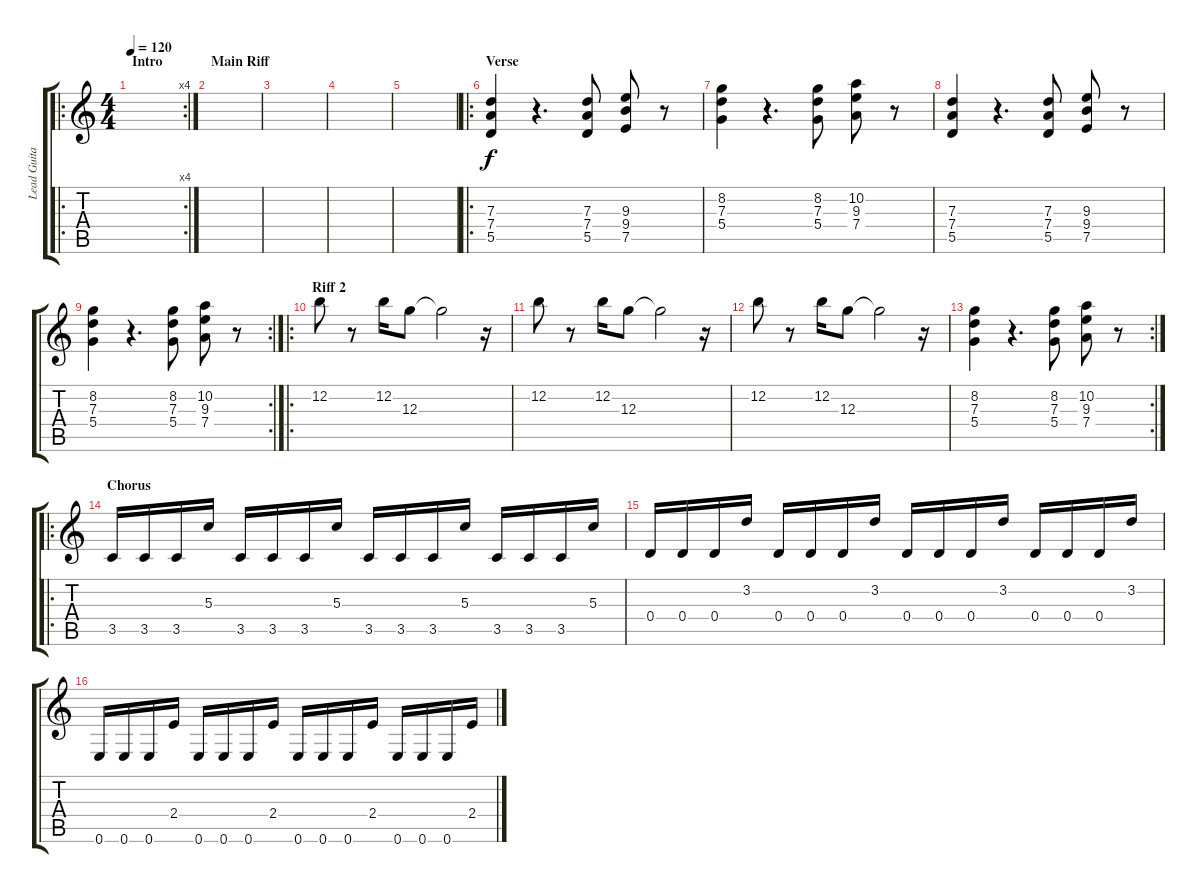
\track ("Lead Guitar" "Lead Guita") {instrument distortionguitar}
\staff {score tabs}
\tuning (E4 B3 G3 D3 A2 E2) {hide}
\ro
\rc 4
\ts (4 4)
\section ("" "Intro")
\tempo 120
\clef g2
\ks c
|
\section ("" "Main Riff")
|
|
|
|
\ro
\section ("" "Verse")
(7.3 7.4 5.5).4 r.4{d} (7.3 7.4 5.5).8 (9.3 9.4 7.5).8 r.8 |
(8.2 7.3 5.4).4 r.4{d} (8.2 7.3 5.4).8 (10.2 9.3 7.4).8 r.8 |
(7.3 7.4 5.5).4 r.4{d} (7.3 7.4 5.5).8 (9.3 9.4 7.5).8 r.8 |
\rc 2
(8.2 7.3 5.4).4 r.4{d} (8.2 7.3 5.4).8 (10.2 9.3 7.4).8 r.8 |
\ro
\section ("" "Riff 2")
12.2.8 r.8 12.2.16 12.3.8 12.3{t}.2 r.16 |
12.2.8 r.8 12.2.16 12.3.8 12.3{t}.2 r.16 |
12.2.8 r.8 12.2.16 12.3.8 12.3{t}.2 r.16 |
\rc 2
(8.2 7.3 5.4).4 r.4{d} (8.2 7.3 5.4).8 (10.2 9.3 7.4).8 r.8 |
\ro
\section ("" "Chorus")
3.5.16 3.5.16 3.5.16 5.3.16 3.5.16 3.5.16 3.5.16 5.3.16 3.5.16 3.5.16 3.5.16 5.3.16 3.5.16 3.5.16 3.5.16 5.3.16 |
0.4.16 0.4.16 0.4.16 3.2.16 0.4.16 0.4.16 0.4.16 3.2.16 0.4.16 0.4.16 0.4.16 3.2.16 0.4.16 0.4.16 0.4.16 3.2.16 |
0.6.16 0.6.16 0.6.16 2.4.16 0.6.16 0.6.16 0.6.16 2.4.16 0.6.16 0.6.16 0.6.16 2.4.16 0.6.16 0.6.16 0.6.16 2.4.16
